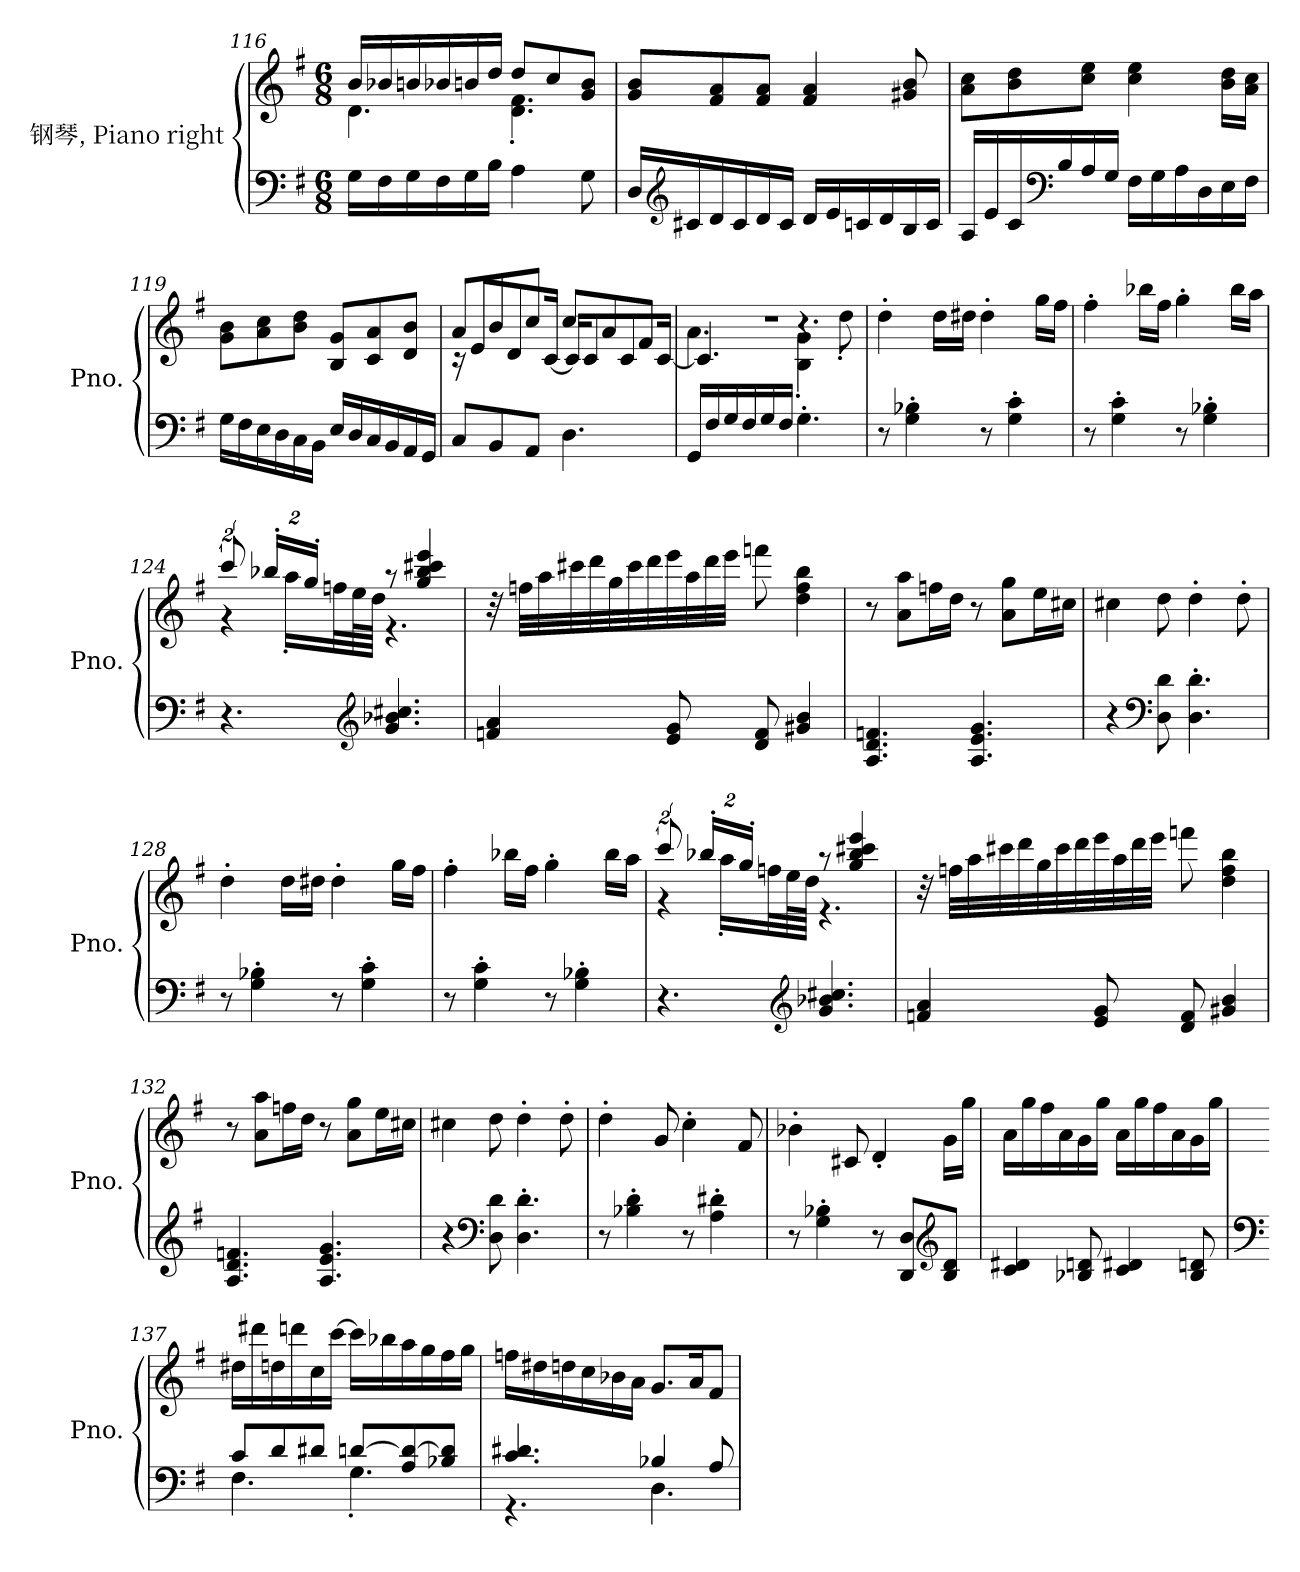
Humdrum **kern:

**kern	**kern
*part1	*part1
*staff2	*staff1
*I"钢琴, Piano right	*
*I'Pno.	*
*clefF4	*clefG2
*k[f#]	*k[f#]
*M6/8	*M6/8
=116	=116
*	*^
16G\LL	16b/LL	4.d\
16F#\	16b-X/	.
*	*MM105	*
16G\	16bn/	.
16F#\	16b-X/	.
*	*MM106	*
16G\	16bn/	.
*	*MM94	*
16B\JJ	16dd/JJ	.
*	*MM96	*
4A\	8dd/L	4.d\' 4.f#\'
*	*MM102	*
.	8cc/	.
8G\	8g/ 8b/J	.
*	*v	*v
!!LO:LB:g=z
=117	=117
*	*MM97
16D/LL	8g/ 8b/L
*clefG2	*
16c#X/	.
16d/	8f#/ 8a/
16c#/	.
16d/	8f#/ 8a/J
16c#/JJ	.
*	*MM100
16d/LL	4f#/ 4a/
16e/	.
16cn/	.
16d/	.
*	*MM97
16B/	8g#X/ 8b/
16c/JJ	.
=118	=118
16A/LL	8a\ 8cc\L
16e/	.
16c/	8b\ 8dd\
*clefF4	*
16B/	.
*	*MM94
16A/	8cc\ 8ee\J
16G/JJ	.
*	*MM103
16F#\LL	4cc\ 4ee\
16G\	.
16A\	.
16D\	.
*	*MM102
16E\	16b\ 16dd\LL
16F#\JJ	16a\ 16cc\JJ
=119	=119
*	*MM97
16G\LL	8g\ 8b\L
16F#\	.
16E\	8a\ 8cc\
16D\	.
*	*MM94
16C\	8b\ 8dd\J
16BB\JJ	.
*	*MM99
16E/LL	8B/ 8g/L
16D/	.
16C/	8c/ 8a/
16BB/	.
16AA/	8d/ 8b/J
16GG/JJ	.
!!LO:LB:g=z
=120	=120
*	*^
8C/L	8a/L	16r
.	.	8e/L
*	*MM101	*
8BB/	8b/	.
.	.	8d/
*	*MM94	*
8AA/J	8cc/J	.
.	.	[16c/Jk
*	*MM97	*
4.D\	8cc/L	16c/KL]
.	.	8c/
.	8a/	.
.	.	8c/
*	*MM92	*
.	8f#/J	.
.	.	[16c/Jk
*	*v	*v
=121	=121
*	*MM89
*	*^
*	*	*^
16GG/LL	2.r	4.a\	4.c/]
16F#/	.	.	.
16G/	.	.	.
16F#/	.	.	.
16G/	.	.	.
16F#/JJ	.	.	.
4.G'\	.	4B\' 4g\'	4.r
*	*MM91	*	*
.	.	8dd'\	.
*	*v	*v	*v
=122	=122
8r	4dd'\
4G\' 4B-X\'	.
.	16dd\LL
.	16dd#X\JJ
8r	4dd#'\
4G\' 4c\'	.
.	16gg\LL
.	16ff#\JJ
=123	=123
8r	4ff#'\
4G\' 4c\'	.
.	16bb-X\LL
.	16ff#\JJ
*	*MM94
8r	4gg'\
4G\' 4B-X\'	.
*	*MM94
.	16bb-\LL
.	16aa\JJ
!!LO:LB:g=z
=124	=124
*	*MM96
*	*^
4.r	16%3ccc/	4r
.	32%3bb-X'/L	.
.	.	16aa'\LL
.	32%3gg'/J	.
.	.	32ffn\L
.	.	64ee\L
.	.	64dd\JJJJ
*clefG2	*	*
4.g/ 4.b-X/ 4.cc#X/	8r	4.r
.	4gg/ 4bb-/ 4ccc#X/ 4eee/	.
*	*v	*v
=125	=125
*	*MM97
4fn/ 4a/	32r
.	32ffn\LLL
*	*MM96
.	32aa\
*	*MM96
.	32ccc#X\
*	*MM97
.	32ddd\
*	*MM98
.	32gg\
*	*MM96
.	32ccc#\
.	32ddd\
*	*MM99
8e/ 8g/	32eee\
.	32aa\
.	32ddd\
*	*MM97
.	32eee\JJJ
*	*MM79
8d/ 8f/	8fffn\
*	*MM82
4g#X/ 4b/	4dd\ 4ff\ 4bb\
=126	=126
*	*MM86
4.A/ 4.d/ 4.fn/	8r
*	*MM89
.	8a\ 8aa\L
.	16ffn\L
.	16dd\JJ
*	*MM90
4.A/ 4.e/ 4.g/	8r
*	*MM88
.	8a\ 8gg\L
.	16ee\L
*	*MM80
.	16cc#X\JJ
!!LO:PB:g=z
=127	=127
*	*MM75
4r	4cc#X\
*clefF4	*
*	*MM73
8D\ 8d\	8dd\
4.D\' 4.d\'	4dd'\
*	*MM91
.	8dd'\
=128	=128
8r	4dd'\
4G\' 4B-X\'	.
.	16dd\LL
.	16dd#X\JJ
8r	4dd#'\
4G\' 4c\'	.
.	16gg\LL
.	16ff#\JJ
=129	=129
8r	4ff#'\
4G\' 4c\'	.
.	16bb-X\LL
.	16ff#\JJ
*	*MM94
8r	4gg'\
4G\' 4B-X\'	.
*	*MM94
.	16bb-\LL
.	16aa\JJ
=130	=130
*	*MM96
*	*^
4.r	16%3ccc/	4r
.	32%3bb-X'/L	.
.	.	16aa'\LL
.	32%3gg'/J	.
.	.	32ffn\L
.	.	64ee\L
.	.	64dd\JJJJ
*clefG2	*	*
4.g/ 4.b-X/ 4.cc#X/	8r	4.r
.	4gg/ 4bb-/ 4ccc#X/ 4eee/	.
*	*v	*v
!!LO:LB:g=z
=131	=131
4fn/ 4a/	32r
.	32ffn\LLL
*	*MM95
.	32aa\
*	*MM97
.	32ccc#X\
.	32ddd\
*	*MM96
.	32gg\
.	32ccc#\
*	*MM99
.	32ddd\
*	*MM94
8e/ 8g/	32eee\
*	*MM95
.	32aa\
*	*MM98
.	32ddd\
.	32eee\JJJ
*	*MM79
8d/ 8f/	8fffn\
*	*MM82
4g#X/ 4b/	4dd\ 4ff\ 4bb\
=132	=132
*	*MM86
4.A/ 4.d/ 4.fn/	8r
*	*MM89
.	8a\ 8aa\L
.	16ffn\L
.	16dd\JJ
*	*MM88
4.A/ 4.e/ 4.g/	8r
.	8a\ 8gg\L
.	16ee\L
*	*MM80
.	16cc#X\JJ
=133	=133
*	*MM75
4r	4cc#X\
*clefF4	*
*	*MM73
8D\ 8d\	8dd\
4.D\' 4.d\'	4dd'\
*	*MM77
.	8dd'\
=134	=134
*	*MM84
8r	4dd'\
4B-X\' 4d\'	.
*	*MM89
.	8g/
8r	4cc'\
4A\' 4d#X\'	.
*	*MM89
.	8f#/
!!LO:LB:g=z
=135	=135
8r	4b-X'\
4G\' 4B-X\'	.
*	*MM88
.	8c#X/
8r	4d'/
8DD/ 8D/L	.
*clefG2	*
*	*MM95
8B-/ 8d/J	16g\LL
.	16gg\JJ
=136	=136
*	*MM98
4c/ 4d#X/	16a\LL
.	16gg\
*	*MM96
.	16ff#\
.	16a\
8B-X/ 8dn/	16g\
.	16gg\JJ
*	*MM97
4c/ 4d#X/	16a\LL
.	16gg\
*	*MM95
.	16ff#\
.	16a\
*	*MM94
8B-/ 8dn/	16g\
.	16gg\JJ
=137	=137
*clefF4	*
*^	*
8c/L	4.F#\	16dd#X\LL
*	*	*MM96
.	.	16ddd#X\
8d/	.	16ddn\
.	.	16dddn\
*	*	*MM92
8d#X/J	.	16cc\
.	.	[16ccc\JJ
[8dn/L	4.G'\	16ccc\LL]
.	.	16bb-X\
*	*	*MM94
8A/ 8d/_	.	16aa\
.	.	16gg\
8B-X/ 8d/]J	.	16ff#\
*	*	*MM93
.	.	16gg\JJ
!!LO:LB:g=z
=138	=138	=138
*	*	*MM94
4.c/ 4.d#X/	4.r	16ffn\LL
*	*	*MM93
.	.	16dd#X\
*	*	*MM91
.	.	16ddn\
.	.	16cc\
*	*	*MM88
.	.	16b-X\
*	*	*MM82
.	.	16a\JJ
*	*	*MM86
4B-X/	4.D\	8.g/L
.	.	16a/K
8A/	.	8f#/J
*v	*v	*
=	=
*-	*-
